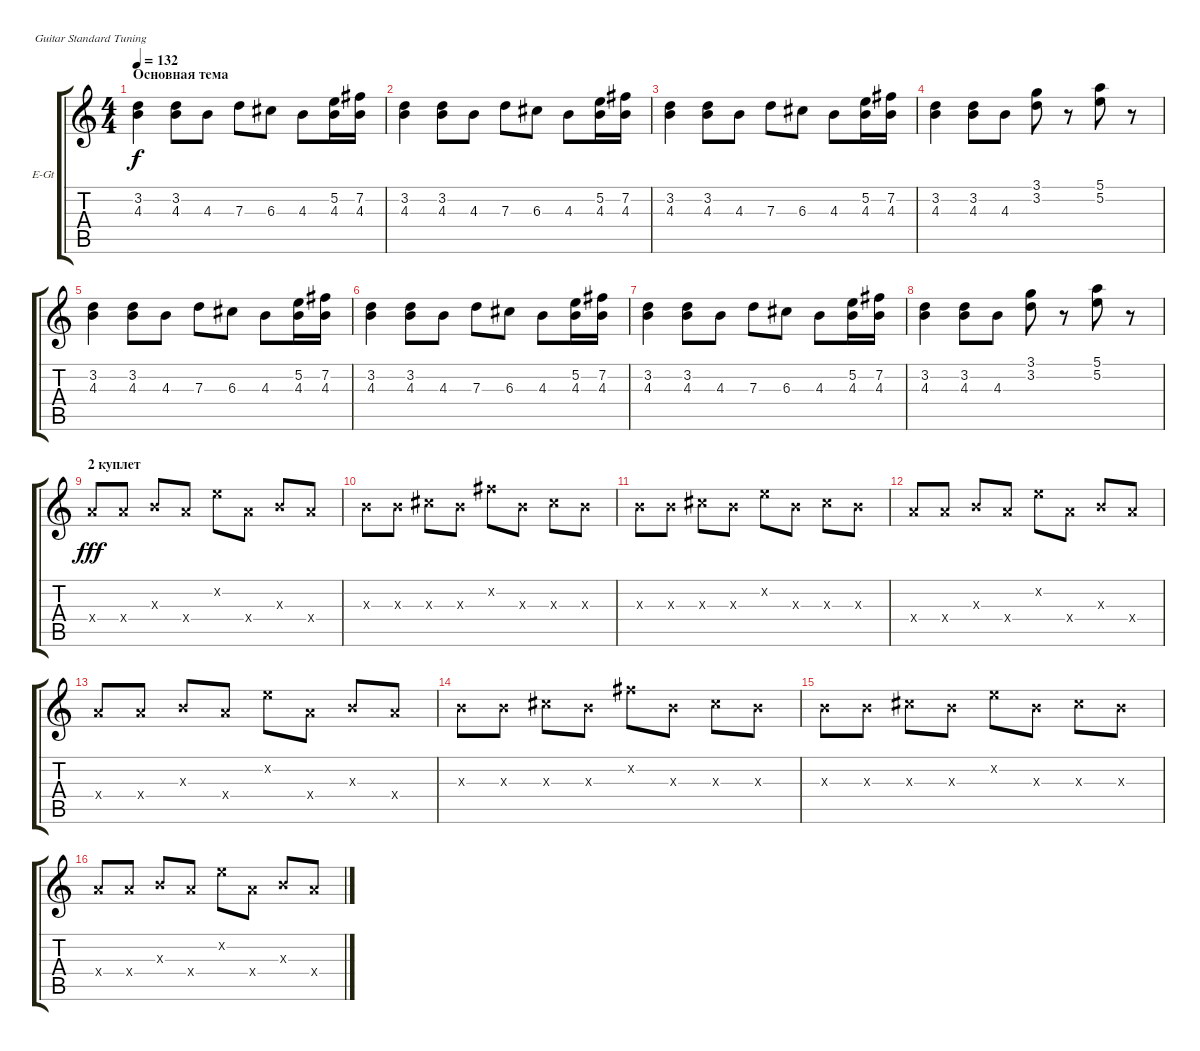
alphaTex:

\defaultSystemsLayout 4
\bracketExtendMode groupsimilarinstruments
\firstSystemTrackNameOrientation horizontal
\otherSystemsTrackNameOrientation horizontal
\track ("Electric Guitar" "E-Gt") {instrument electricguitarclean}
\staff {score tabs}
\tuning (E4 B3 G3 D3 A2 E2)
\ts (4 4)
\section ("" "Основная тема")
\tempo 132
\clef g2
\ks c
(4.3 3.2).4{dy f} (4.3 3.2).8 4.3.8 7.3.8 6.3.8 4.3.8 (5.2 4.3).16 (4.3 7.2).16 |
(4.3 3.2).4 (4.3 3.2).8 4.3.8 7.3.8 6.3.8 4.3.8 (5.2 4.3).16 (4.3 7.2).16 |
(4.3 3.2).4 (4.3 3.2).8 4.3.8 7.3.8 6.3.8 4.3.8 (5.2 4.3).16 (4.3 7.2).16 |
(4.3 3.2).4 (4.3 3.2).8 4.3.8 (3.1 3.2).8 r.8 (5.1 5.2).8 r.8 |
(4.3 3.2).4 (4.3 3.2).8 4.3.8 7.3.8 6.3.8 4.3.8 (5.2 4.3).16 (4.3 7.2).16 |
(4.3 3.2).4 (4.3 3.2).8 4.3.8 7.3.8 6.3.8 4.3.8 (5.2 4.3).16 (4.3 7.2).16 |
(4.3 3.2).4 (4.3 3.2).8 4.3.8 7.3.8 6.3.8 4.3.8 (5.2 4.3).16 (4.3 7.2).16 |
(4.3 3.2).4 (4.3 3.2).8 4.3.8 (3.1 3.2).8 r.8 (5.1 5.2).8 r.8 |
\section ("" "2 куплет")
7.4{x}.8{dy fff} 7.4{x}.8 4.3{x}.8 7.4{x}.8 5.2{x}.8 7.4{x}.8 4.3{x}.8 7.4{x}.8 |
4.3{x}.8 4.3{x}.8 6.3{x}.8 4.3{x}.8 7.2{x}.8 4.3{x}.8 6.3{x}.8 4.3{x}.8 |
4.3{x}.8 4.3{x}.8 6.3{x}.8 4.3{x}.8 5.2{x}.8 4.3{x}.8 6.3{x}.8 4.3{x}.8 |
7.4{x}.8 7.4{x}.8 4.3{x}.8 7.4{x}.8 5.2{x}.8 7.4{x}.8 4.3{x}.8 7.4{x}.8 |
7.4{x}.8 7.4{x}.8 4.3{x}.8 7.4{x}.8 5.2{x}.8 7.4{x}.8 4.3{x}.8 7.4{x}.8 |
4.3{x}.8 4.3{x}.8 6.3{x}.8 4.3{x}.8 7.2{x}.8 4.3{x}.8 6.3{x}.8 4.3{x}.8 |
4.3{x}.8 4.3{x}.8 6.3{x}.8 4.3{x}.8 5.2{x}.8 4.3{x}.8 6.3{x}.8 4.3{x}.8 |
7.4{x}.8 7.4{x}.8 4.3{x}.8 7.4{x}.8 5.2{x}.8 7.4{x}.8 4.3{x}.8 7.4{x}.8
